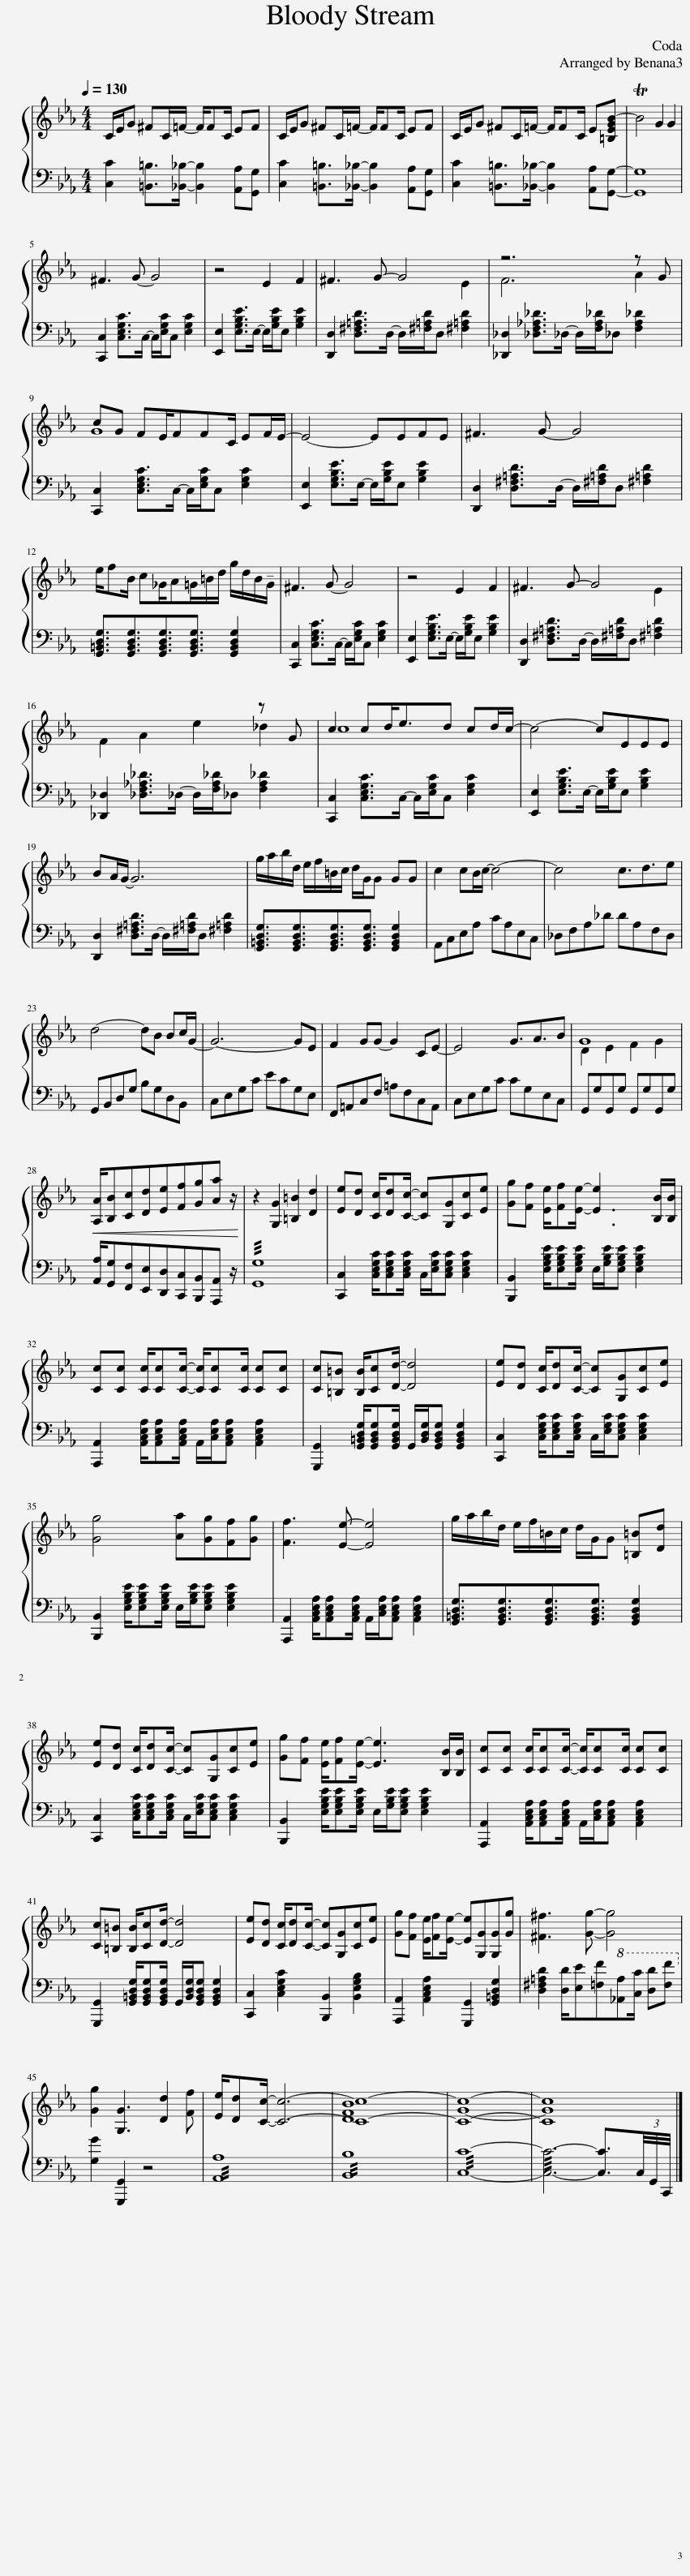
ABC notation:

X:1
%%score { ( 1 3 ) | 2 }
L:1/8
Q:1/4=130
M:4/4
I:linebreak $
K:Eb
V:1 treble
V:3 treble
V:2 bass
V:1
 C/E/G ^FC/=F/- F/FC/ EF | C/E/G ^FC/=F/- F/FC/ EF | C/E/G ^FC/=F/- F/FC/ E[=B,EGB-] | TB4 G2 G2 |$ ^F3 G- G4 | %5
 z4 E2 F2 | ^F3 G- G4 | z6 z G |$ cG FE/FFC/ EF/E/- | E4- EEFE | %10
 ^F3 G- G4 |$ e/fB/ c_G/A=G/=B/d/ g/d/B/!tenuto!G/ | ^F3 G- G4 | z4 E2 F2 | ^F3 G- G4 |$ %15
 x2 x2 x2 z G | c2 cd<ed cd/c/- | c4- cEEE |$ BA/G/- G6 | g/a/b/d/ e/f/=B/c/ d/G/G GG | %20
 c2 cB/c/- c4- | c4 c3/2d3/2e |$ d4- dB Bc/G/- | G6- GE | F2 GG- G2 CE- | %25
 E4 G3/2A3/2B | G8 |$!<(! [A,A]/[B,B][Cc][Dd][Ee][Ff][Gg][Aa] z/!<)! | z2 [G,G]2 [=B,=B]2 [Dd]2 | [Ee][Dd] [Cc]/[Dd][Cc]/- [Cc][G,G][Cc][Ee] | %30
 [Gg][Ff] [Ee]/[Ff][Ee]/- [Ee]3 [B,B]/[B,B]/ |$ [Cc][Cc] [Cc]/[Cc][Cc]/- [Cc]/[Cc][Cc]/ [Cc][Cc] | [Cc][=B,=B] [B,B]/[Cc][Dd]/- [Dd]4 | [Ee][Dd] [Cc]/[Dd][Cc]/- [Cc][G,G][Cc][Ee] |$ [Gg]4 [Aa][Gg][Ff][Gg] | %35
 [Ff]3 [Ee]- [Ee]4 | g/a/b/d/ e/f/=B/c/ d/G/G [=B,=B][Dd] |$ [Ee][Dd] [Cc]/[Dd][Cc]/- [Cc][G,G][Cc][Ee] | [Gg][Ff] [Ee]/[Ff][Ee]/- [Ee]3 [B,B]/[B,B]/ | [Cc][Cc] [Cc]/[Cc][Cc]/- [Cc]/[Cc][Cc]/ [Cc][Cc] |$ %40
 [Cc][=B,=B] [B,B]/[Cc][Dd]/- [Dd]4 | [Ee][Dd] [Cc]/[Dd][Cc]/- [Cc][G,G][Cc][Ee] | [Gg][Ff] [Ee]/[Ff][Ee]/- [Ee][G,G][G,G][Gg] | [^F^f]3 [Gg]- [Gg]4 |$ [Gg]2 [G,G]3 [Dd]2 [Ff] | %45
 [Ee]/[Dd][Cc]/- [Cc]6- | [Cc]8- | [Cc]8- | [Cc]8 |] %49
V:2
 [C,C]2 [=B,,=B,]>[_B,,_B,]- [B,,B,]2 [A,,A,][G,,G,] | [C,C]2 [=B,,=B,]>[_B,,_B,]- [B,,B,]2 [A,,A,][G,,G,] | [C,C]2 [=B,,=B,]>[_B,,_B,]- [B,,B,]2 [A,,A,][G,,G,]- | [G,,G,]8 |$ [C,,C,]2 [C,E,G,C]>C,- C,/[E,G,C]/C, [E,G,C]2 | %5
 [E,,E,]2 [E,G,B,E]>E,- E,/[G,B,E]/E, [G,B,E]2 | [D,,D,]2 [D,^F,=A,D]>D,- D,/[^F,=A,D]/D, [^F,=A,D]2 | [_D,,_D,]2 [_D,F,_A,_D]>_D,- D,/[F,A,_D]/_D, [F,A,_D]2 |$ [C,,C,]2 [C,E,G,C]>C,- C,/[E,G,C]/C, [E,G,C]2 | [E,,E,]2 [E,G,B,E]>E,- E,/[G,B,E]/E, [G,B,E]2 | %10
 [D,,D,]2 [D,^F,=A,D]>D,- D,/[^F,=A,D]/D, [^F,=A,D]2 |$ [G,,=B,,D,G,]3/2[G,,B,,D,G,]3/2[G,,B,,D,G,]3/2[G,,B,,D,G,]3/2 [G,,B,,D,G,]2 | [C,,C,]2 [C,E,G,C]>C,- C,/[E,G,C]/C, [E,G,C]2 | [E,,E,]2 [E,G,B,E]>E,- E,/[G,B,E]/E, [G,B,E]2 | [D,,D,]2 [D,^F,=A,D]>D,- D,/[^F,=A,D]/D, [^F,=A,D]2 |$ %15
 [_D,,_D,]2 [_D,F,_A,_D]>_D,- D,/[F,A,_D]/_D, [F,A,_D]2 | [C,,C,]2 [C,E,G,C]>C,- C,/[E,G,C]/C, [E,G,C]2 | [E,,E,]2 [E,G,B,E]>E,- E,/[G,B,E]/E, [G,B,E]2 |$ [D,,D,]2 [D,^F,=A,D]>D,- D,/[^F,=A,D]/D, [^F,=A,D]2 | [G,,=B,,D,G,]3/2[G,,B,,D,G,]3/2[G,,B,,D,G,]3/2[G,,B,,D,G,]3/2 [G,,B,,D,G,]2 | %20
 A,,C,E,A, CA,E,C, | _D,F,A,_D DA,F,D, |$ G,,B,,D,G, B,G,D,B,, | C,E,G,C ECG,E, | F,,=A,,C,F, =A,F,C,A,, | %25
 C,E,G,C CG,E,C, | G,,G,G,,G, G,,G,G,,G, |$ [A,,A,]/[G,,G,][F,,F,][E,,E,][D,,D,][C,,C,][B,,,B,,][A,,,A,,] z/ | !///![G,,G,]8 | [C,,C,]2 [C,E,G,C]/[C,E,G,C][C,E,G,C]/ C,/[E,G,C]/[C,E,G,C] [C,E,G,C]2 | %30
 [B,,,B,,]2 [E,G,B,E]/[E,G,B,E][E,G,B,E]/ E,/[G,B,E]/[E,G,B,E] [E,G,B,E]2 |$ [A,,,A,,]2 [A,,C,E,A,]/[A,,C,E,A,][A,,C,E,A,]/ A,,/[C,E,A,]/[A,,C,E,A,] [A,,C,E,A,]2 | [G,,,G,,]2 [G,,=B,,D,G,]/[G,,B,,D,G,][G,,B,,D,G,]/ G,,/[B,,D,G,]/[G,,B,,D,G,] [G,,B,,D,G,]2 | [C,,C,]2 [C,E,G,C]/[C,E,G,C][C,E,G,C]/ C,/[E,G,C]/[C,E,G,C] [C,E,G,C]2 |$ [B,,,B,,]2 [E,G,B,E]/[E,G,B,E][E,G,B,E]/ E,/[G,B,E]/[E,G,B,E] [E,G,B,E]2 | %35
 [A,,,A,,]2 [A,,C,E,A,]/[A,,C,E,A,][A,,C,E,A,]/ A,,/[C,E,A,]/[A,,C,E,A,] [A,,C,E,A,]2 | [G,,=B,,D,G,]3/2[G,,B,,D,G,]3/2[G,,B,,D,G,]3/2[G,,B,,D,G,]3/2 [G,,B,,D,G,]2 |$ [C,,C,]2 [C,E,G,C]/[C,E,G,C][C,E,G,C]/ C,/[E,G,C]/[C,E,G,C] [C,E,G,C]2 | [B,,,B,,]2 [E,G,B,E]/[E,G,B,E][E,G,B,E]/ E,/[G,B,E]/[E,G,B,E] [E,G,B,E]2 | [A,,,A,,]2 [A,,C,E,A,]/[A,,C,E,A,][A,,C,E,A,]/ A,,/[C,E,A,]/[A,,C,E,A,] [A,,C,E,A,]2 |$ %40
 [G,,,G,,]2 [G,,=B,,D,G,]/[G,,B,,D,G,][G,,B,,D,G,]/ G,,/[B,,D,G,]/[G,,B,,D,G,] [G,,B,,D,G,]2 | [C,,C,]2 [C,E,G,C]2 [B,,,B,,]2 [B,,E,G,B,]2 | [A,,,A,,]2 [A,,C,E,A,]2 [G,,,G,,]2 [G,,=B,,D,G,]2 | [D,^F,=A,D]2 [D,D]/[E,E][=F,F]!8va(![_A,A][Cc]/ [Dd][Ff]!8va)! |$ [G,G]2 [G,,,G,,]2 z4 | %45
 !///![A,,A,]8 | !///![B,,B,]8 | !///![C,C]8- | !///![C,C]6- [C,C]3/2(3C,/4G,,/4C,,/4 |] %49
V:3
 x8 | x8 | x8 | x8 |$ x8 | %5
 x8 | x6 E2 | F6 A2 |$ G8 | x8 | %10
 x8 |$ x8 | x8 | x8 | x6 E2 |$ %15
 F2 A2 e2 _d2 | c8 | x8 |$ x8 | x8 | %20
 x8 | x8 |$ x8 | x8 | x8 | %25
 x8 | D2 E2 F2 G2 |$ x8 | x8 | x8 | %30
 x8 |$ x8 | x8 | x8 |$ x8 | %35
 x8 | x8 |$ x8 | x8 | x8 |$ %40
 x8 | x8 | x8 | x8 |$ x8 | %45
 x8 | [DFB]8 | G8- | G8 |] %49
